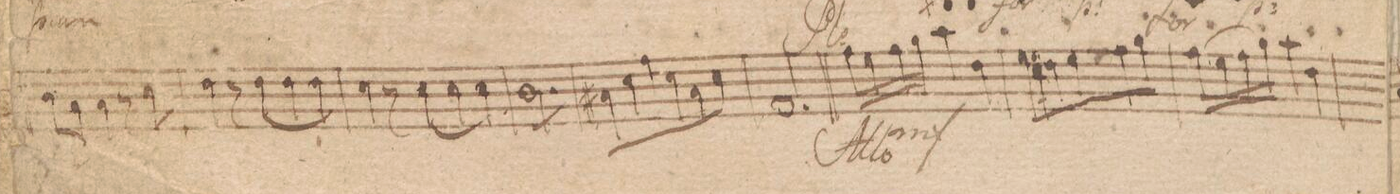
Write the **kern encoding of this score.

**kern	**dynam
*I"Violino Secundo	*
*clefG2	*
*k[f#c#]	*
*M3/4	*
8b\L	.
8a\J	.
4a\	.
8r	.
8cc#\	.
=20	=20
4dd\	.
8r	.
8dd\L	.
8dd\	.
8dd\J	.
=21	=21
4cc#\	.
8r	.
8cc#\L	.
8cc#\	.
8cc#\J	.
=22	=22
*tremolo	*
8b\L	.
8b\	.
8b\	.
8b\	.
8b\	.
8b\J	.
*Xtremolo	*
=23	=23
8a#X\L	.
8cc#\	.
8ff#\	.
8cc#\	.
8a#\	.
8cc#\J	.
=24	=24
2.f#/	.
=25||	=25||
*M3/4	*
*16\right	*
16ff#\LL	.
16ee\	.
16ff#\	mf
16gg\JJ	.
4aa\	.
4dd\	.
=26	=26
8.ee\L	.
16cc#\K	.
8dd\	.
8ee\	.
8ff#\	.
8gg\J	.
=27	=27
(16ff#\LL	.
16ee\	.
16ff#\	.
16gg\JJ)	.
4aa\	.
4dd\	.
=28	=28
*-	*-
